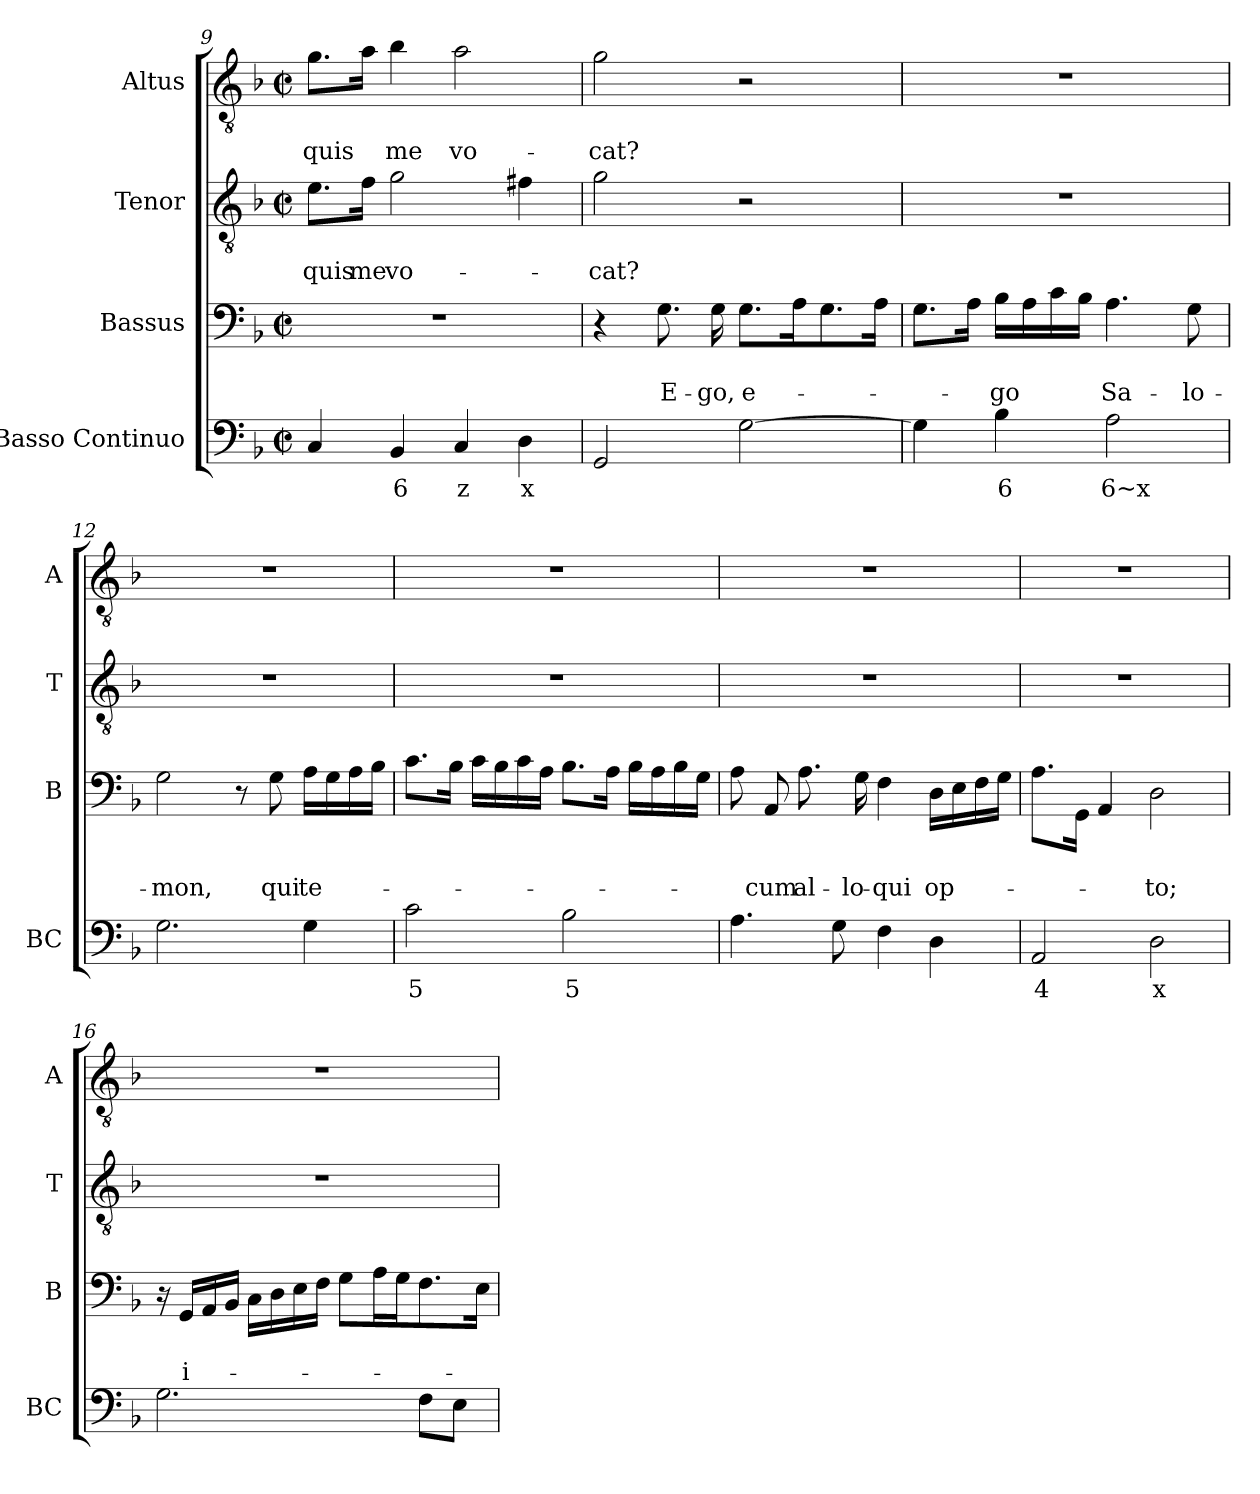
**kern	**text	**kern	**text	**text	**kern	**text	**text	**kern	**text	**text
*part4	*part4	*part3	*part3	*part3	*part2	*part2	*part2	*part1	*part1	*part1
*staff4	*staff4	*staff3	*staff3	*staff3	*staff2	*staff2	*staff2	*staff1	*staff1	*staff1
*I"Basso Continuo	*	*I"Bassus	*	*	*I"Tenor	*	*	*I"Altus	*	*
*I'BC	*	*I'B	*	*	*I'T	*	*	*I'A	*	*
*clefF4	*	*clefF4	*	*	*clefGv2	*	*	*clefGv2	*	*
*k[b-]	*	*k[b-]	*	*	*k[b-]	*	*	*k[b-]	*	*
*F:	*	*F:	*	*	*F:	*	*	*F:	*	*
*M2/2	*	*M2/2	*	*	*M2/2	*	*	*M2/2	*	*
*met(c|)	*	*met(c|)	*	*	*met(c|)	*	*	*met(c|)	*	*
=9	=9	=9	=9	=9	=9	=9	=9	=9	=9	=9
*^	*	*	*	*	*	*	*	*	*	*
!	!	!	!	!	!	!	!	!LO:LY:b	!	!	!
!	!	!	!	!	!	!	!	!	!	!	!LO:LY:b
4C/	4ryy	.	1r	.	.	8.e\L	.	quis	8.g\L	.	quis
!	!	!	!	!	!	!	!	!LO:LY:b	!	!	!
.	.	.	.	.	.	16f\Jk	.	me	16a\Jk	.	.
!	!	!LO:LY:b	!	!	!	!	!	!	!	!	!
!	!	!	!	!	!	!	!	!LO:LY:b	!	!	!
!	!	!	!	!	!	!	!	!	!	!	!LO:LY:b
4BB-/	4ryy	6	.	.	.	2g\	.	vo-	4b-\	.	me
!	!	!LO:LY:b	!	!	!	!	!	!	!	!	!
!	!	!LO:LY:b	!	!	!	!	!	!	!	!	!
!	!	!	!	!	!	!	!	!	!	!	!LO:LY:b
4C/	4ryy	z	.	.	.	.	.	.	2a\	.	vo-
!	!	!LO:LY:b	!	!	!	!	!	!	!	!	!
4D\	4ryy	x	.	.	.	4f#X\	.	.	.	.	.
*v	*v	*	*	*	*	*	*	*	*	*	*
=10	=10	=10	=10	=10	=10	=10	=10	=10	=10	=10
*^	*	*	*	*	*	*	*	*	*	*
!	!	!	!	!	!	!	!	!LO:LY:b	!	!	!
*v	*v	*	*	*	*	*	*	*	*	*	*
*^	*	*	*	*	*	*	*	*	*	*
!	!	!	!	!	!	!	!	!	!	!	!LO:LY:b
*v	*v	*	*	*	*	*	*	*	*	*	*
2GG/	.	4r	.	.	2g\	.	-cat?	2g\	.	-cat?
!	!	!	!	!LO:LY:b	!	!	!	!	!	!
.	.	8.G\	.	E-	.	.	.	.	.	.
!	!	!	!	!LO:LY:b	!	!	!	!	!	!
.	.	16G\	.	-go,	.	.	.	.	.	.
!	!	!	!	!LO:LY:b	!	!	!	!	!	!
[2G\	.	8.G\L	.	e-	2r	.	.	2r	.	.
.	.	16A\k	.	.	.	.	.	.	.	.
.	.	8.G\	.	.	.	.	.	.	.	.
.	.	16A\Jk	.	.	.	.	.	.	.	.
!!LO:PB:g=z
=11	=11	=11	=11	=11	=11	=11	=11	=11	=11	=11
4G\]	.	8.G\L	.	.	1r	.	.	1r	.	.
.	.	16A\Jk	.	.	.	.	.	.	.	.
!	!LO:LY:b	!	!	!	!	!	!	!	!	!
!	!	!	!	!LO:LY:b	!	!	!	!	!	!
4B-\	6	16B-\LL	.	-go	.	.	.	.	.	.
.	.	16A\	.	.	.	.	.	.	.	.
.	.	16c\	.	.	.	.	.	.	.	.
.	.	16B-\JJ	.	.	.	.	.	.	.	.
!	!LO:LY:b	!	!	!	!	!	!	!	!	!
!	!	!	!	!LO:LY:b	!	!	!	!	!	!
2A\	6~x	4.A\	.	Sa-	.	.	.	.	.	.
!	!	!	!	!LO:LY:b	!	!	!	!	!	!
.	.	8G\	.	-lo-	.	.	.	.	.	.
=12	=12	=12	=12	=12	=12	=12	=12	=12	=12	=12
!	!	!	!	!LO:LY:b	!	!	!	!	!	!
2.G\	.	2G\	.	-mon,	1r	.	.	1r	.	.
.	.	8r	.	.	.	.	.	.	.	.
!	!	!	!	!LO:LY:b	!	!	!	!	!	!
.	.	8G\	.	qui	.	.	.	.	.	.
!	!	!	!	!LO:LY:b	!	!	!	!	!	!
4G\	.	16A\LL	.	te-	.	.	.	.	.	.
.	.	16G\	.	.	.	.	.	.	.	.
.	.	16A\	.	.	.	.	.	.	.	.
.	.	16B-\JJ	.	.	.	.	.	.	.	.
=13	=13	=13	=13	=13	=13	=13	=13	=13	=13	=13
*^	*	*	*	*	*	*	*	*	*	*
!	!	!LO:LY:b	!	!	!	!	!	!	!	!	!
2c\	4ryy	5	8.c\L	.	.	1r	.	.	1r	.	.
.	.	.	16B-\Jk	.	.	.	.	.	.	.	.
.	8ryy	.	16c\LL	.	.	.	.	.	.	.	.
.	.	.	16B-\	.	.	.	.	.	.	.	.
!	!	!LO:LY:b	!	!	!	!	!	!	!	!	!
.	8ryy	6	16c\	.	.	.	.	.	.	.	.
.	.	.	16A\JJ	.	.	.	.	.	.	.	.
!	!	!LO:LY:b	!	!	!	!	!	!	!	!	!
2B-\	4ryy	5	8.B-\L	.	.	.	.	.	.	.	.
.	.	.	16A\Jk	.	.	.	.	.	.	.	.
.	8ryy	.	16B-\LL	.	.	.	.	.	.	.	.
.	.	.	16A\	.	.	.	.	.	.	.	.
!	!	!LO:LY:b	!	!	!	!	!	!	!	!	!
.	8ryy	6	16B-\	.	.	.	.	.	.	.	.
.	.	.	16G\JJ	.	.	.	.	.	.	.	.
*v	*v	*	*	*	*	*	*	*	*	*	*
!!LO:LB:g=z
=14	=14	=14	=14	=14	=14	=14	=14	=14	=14	=14
4.A\	.	8A\	.	.	1r	.	.	1r	.	.
!	!	!	!	!LO:LY:b	!	!	!	!	!	!
.	.	8AA/	.	-cum	.	.	.	.	.	.
!	!	!	!	!LO:LY:b	!	!	!	!	!	!
.	.	8.A\	.	al-	.	.	.	.	.	.
8G\	.	.	.	.	.	.	.	.	.	.
!	!	!	!	!LO:LY:b	!	!	!	!	!	!
.	.	16G\	.	-lo-	.	.	.	.	.	.
!	!	!	!	!LO:LY:b	!	!	!	!	!	!
4F\	.	4F\	.	-qui	.	.	.	.	.	.
!	!	!	!	!LO:LY:b	!	!	!	!	!	!
4D\	.	16D\LL	.	op-	.	.	.	.	.	.
.	.	16E\	.	.	.	.	.	.	.	.
.	.	16F\	.	.	.	.	.	.	.	.
.	.	16G\JJ	.	.	.	.	.	.	.	.
=15	=15	=15	=15	=15	=15	=15	=15	=15	=15	=15
*^	*	*	*	*	*	*	*	*	*	*
!	!	!LO:LY:b	!	!	!	!	!	!	!	!	!
2AA/	4ryy	4	8.A\L	.	.	1r	.	.	1r	.	.
.	.	.	16GG\Jk	.	.	.	.	.	.	.	.
!	!	!LO:LY:b	!	!	!	!	!	!	!	!	!
.	4ryy	x	4AA/	.	.	.	.	.	.	.	.
!	!	!LO:LY:b	!	!	!	!	!	!	!	!	!
!	!	!	!	!	!LO:LY:b	!	!	!	!	!	!
2D\	2ryy	x	2D\	.	-to;	.	.	.	.	.	.
*v	*v	*	*	*	*	*	*	*	*	*	*
=16	=16	=16	=16	=16	=16	=16	=16	=16	=16	=16
2.G\	.	16r	.	.	1r	.	.	1r	.	.
!	!	!	!	!LO:LY:b	!	!	!	!	!	!
.	.	16GG/LL	.	i-	.	.	.	.	.	.
.	.	16AA/	.	.	.	.	.	.	.	.
.	.	16BB-/JJ	.	.	.	.	.	.	.	.
.	.	16C\LL	.	.	.	.	.	.	.	.
.	.	16D\	.	.	.	.	.	.	.	.
.	.	16E\	.	.	.	.	.	.	.	.
.	.	16F\JJ	.	.	.	.	.	.	.	.
.	.	8G\L	.	.	.	.	.	.	.	.
.	.	16A\L	.	.	.	.	.	.	.	.
.	.	16G\J	.	.	.	.	.	.	.	.
8F\L	.	8.F\	.	.	.	.	.	.	.	.
8E\J	.	.	.	.	.	.	.	.	.	.
.	.	16E\Jk	.	.	.	.	.	.	.	.
=	=	=	=	=	=	=	=	=	=	=
*-	*-	*-	*-	*-	*-	*-	*-	*-	*-	*-
